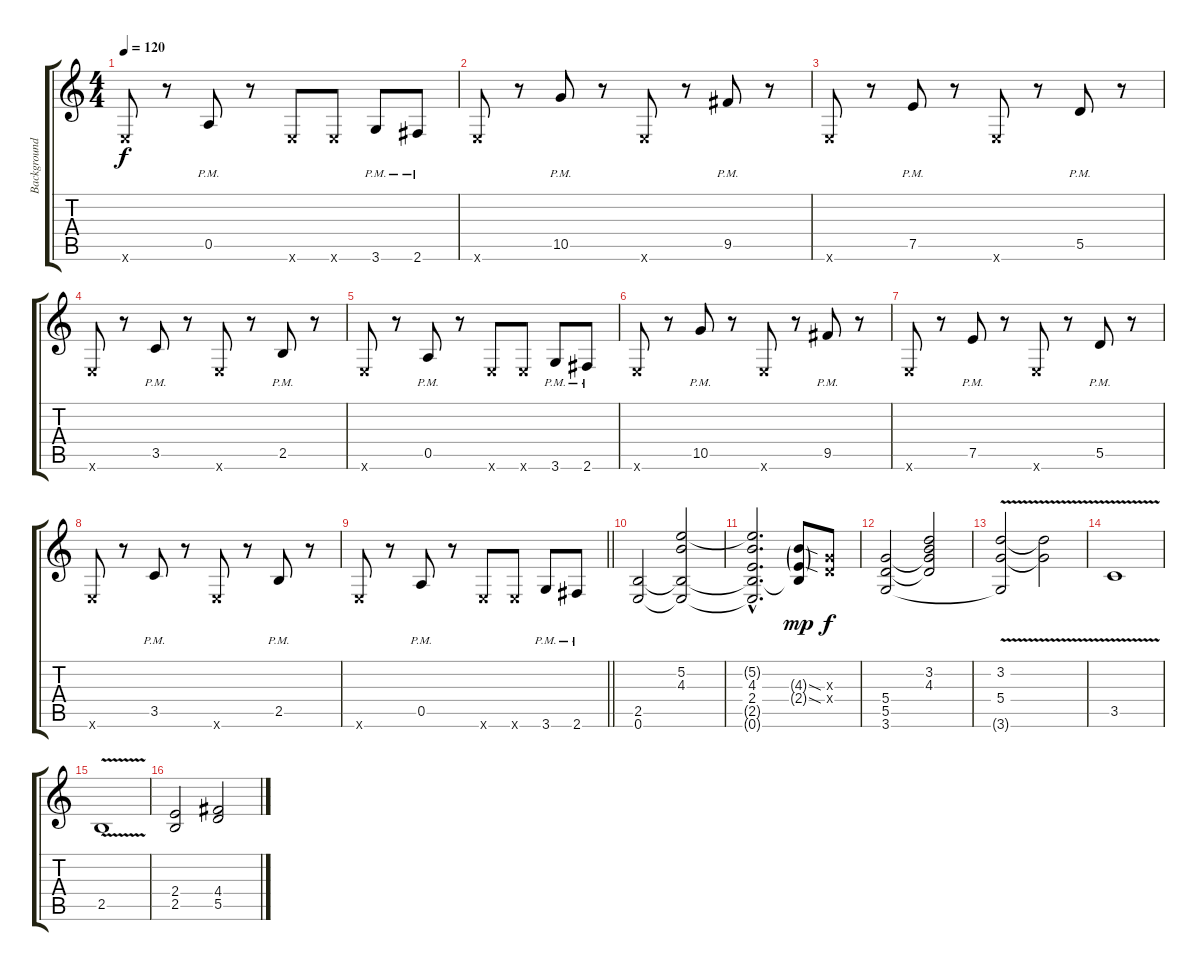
\track ("Background Guitar" "Background") {instrument overdrivenguitar}
\staff {score tabs}
\tuning (E4 B3 G3 D3 A2 E2) {hide}
\ts (4 4)
\tempo 120
\clef g2
\ks c
0.6{x}.8{dy f} r.8 0.5{pm}.8 r.8 0.6{x}.8 0.6{x}.8 3.6{pm}.8 2.6{pm}.8 |
0.6{x}.8 r.8 10.5{pm}.8 r.8 0.6{x}.8 r.8 9.5{pm}.8 r.8 |
0.6{x}.8 r.8 7.5{pm}.8 r.8 0.6{x}.8 r.8 5.5{pm}.8 r.8 |
0.6{x}.8 r.8 3.5{pm}.8 r.8 0.6{x}.8 r.8 2.5{pm}.8 r.8 |
0.6{x}.8 r.8 0.5{pm}.8 r.8 0.6{x}.8 0.6{x}.8 3.6{pm}.8 2.6{pm}.8 |
0.6{x}.8 r.8 10.5{pm}.8 r.8 0.6{x}.8 r.8 9.5{pm}.8 r.8 |
0.6{x}.8 r.8 7.5{pm}.8 r.8 0.6{x}.8 r.8 5.5{pm}.8 r.8 |
0.6{x}.8 r.8 3.5{pm}.8 r.8 0.6{x}.8 r.8 2.5{pm}.8 r.8 |
\barLineRight lightlight
0.6{x}.8 r.8 0.5{pm}.8 r.8 0.6{x}.8 0.6{x}.8 3.6{pm}.8 2.6{pm}.8 |
\section ("" "")
(2.5 0.6).2{volume 10} (5.2 4.3 2.5{t} 0.6{t}).2 |
(5.2{hac t} 4.3{hac} 2.4{hac} 2.5{hac t} 0.6{hac t}).2{d} (4.3{sod g} 2.4{sod g} 2.5{t}).8{dy mp} (0.3{x} 0.4{x}).8{dy f} |
(5.4 5.5 3.6).2 (3.2 4.3 5.4{t} 5.5{t}).2 |
(3.2{v} 5.4{v} 3.6{t}).2 (3.2{t} 5.4{t}).2 |
3.5{v}.1 |
2.5{v}.1 |
(2.4 2.5).2 (4.4 5.5).2
